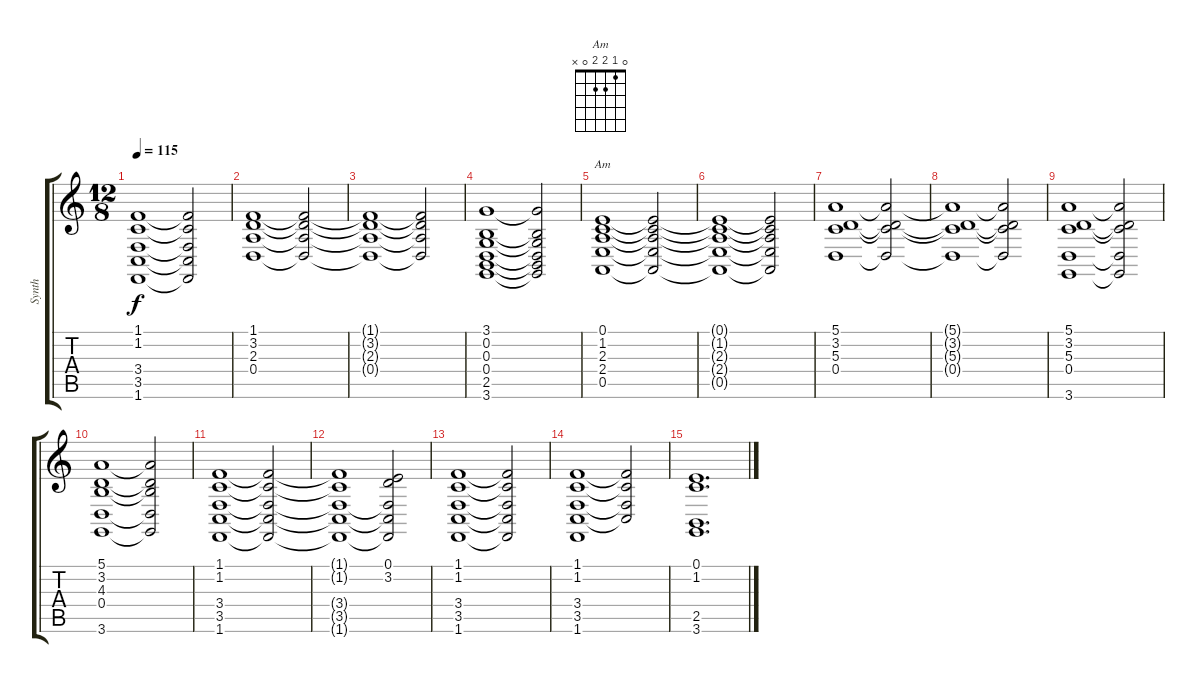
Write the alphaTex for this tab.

\track ("Synth" "Synth") {instrument stringensemble2}
\staff {score tabs}
\tuning (E4 B3 G3 D3 A2 E2) {hide}
\chord ("Am" 0 1 2 2 0 x)
\ts (12 8)
\tempo 115
\clef g2
\ks c
(1.1{t} 1.2{t} 3.4{t} 3.5{t} 1.6{t}).1{dy f} (1.1{t} 1.2{t} 3.4{t} 3.5{t} 1.6{t}).2 |
(1.1 3.2 2.3 0.4).1 (1.1{t} 3.2{t} 2.3{t} 0.4{t}).2 |
(1.1{t} 3.2{t} 2.3{t} 0.4{t}).1 (1.1{t} 3.2{t} 2.3{t} 0.4{t}).2 |
(3.1 0.2 0.3 0.4 2.5 3.6).1 (3.1{t} 0.2{t} 0.3{t} 0.4{t} 2.5{t} 3.6{t}).2 |
(0.1 1.2 2.3 2.4 0.5).1{ch "Am"} (0.1{t} 1.2{t} 2.3{t} 2.4{t} 0.5{t}).2 |
(0.1{t} 1.2{t} 2.3{t} 2.4{t} 0.5{t}).1 (0.1{t} 1.2{t} 2.3{t} 2.4{t} 0.5{t}).2 |
(5.1 3.2 5.3 0.4).1 (5.1{t} 3.2{t} 5.3{t} 0.4{t}).2 |
(5.1{t} 3.2{t} 5.3{t} 0.4{t}).1 (5.1{t} 3.2{t} 5.3{t} 0.4{t}).2 |
(5.1 3.2 5.3 0.4 3.6).1 (5.1{t} 3.2{t} 5.3{t} 0.4{t} 3.6{t}).2 |
(5.1 3.2 4.3 0.4 3.6).1 (5.1{t} 3.2{t} 4.3{t} 0.4{t} 3.6{t}).2 |
(1.1 1.2 3.4 3.5 1.6).1 (1.1{t} 1.2{t} 3.4{t} 3.5{t} 1.6{t}).2 |
(1.1{t} 1.2{t} 3.4{t} 3.5{t} 1.6{t}).1 (0.1 3.2 3.4{t} 3.5{t} 1.6{t}).2 |
(1.1 1.2 3.4 3.5 1.6).1 (1.1{t} 1.2{t} 3.4{t} 3.5{t} 1.6{t}).2 |
(1.1 1.2 3.4 3.5 1.6).1 (1.1{t} 1.2{t} 3.4{t} 3.5{t}).2 |
(0.1 1.2 2.5 3.6).1{d}
